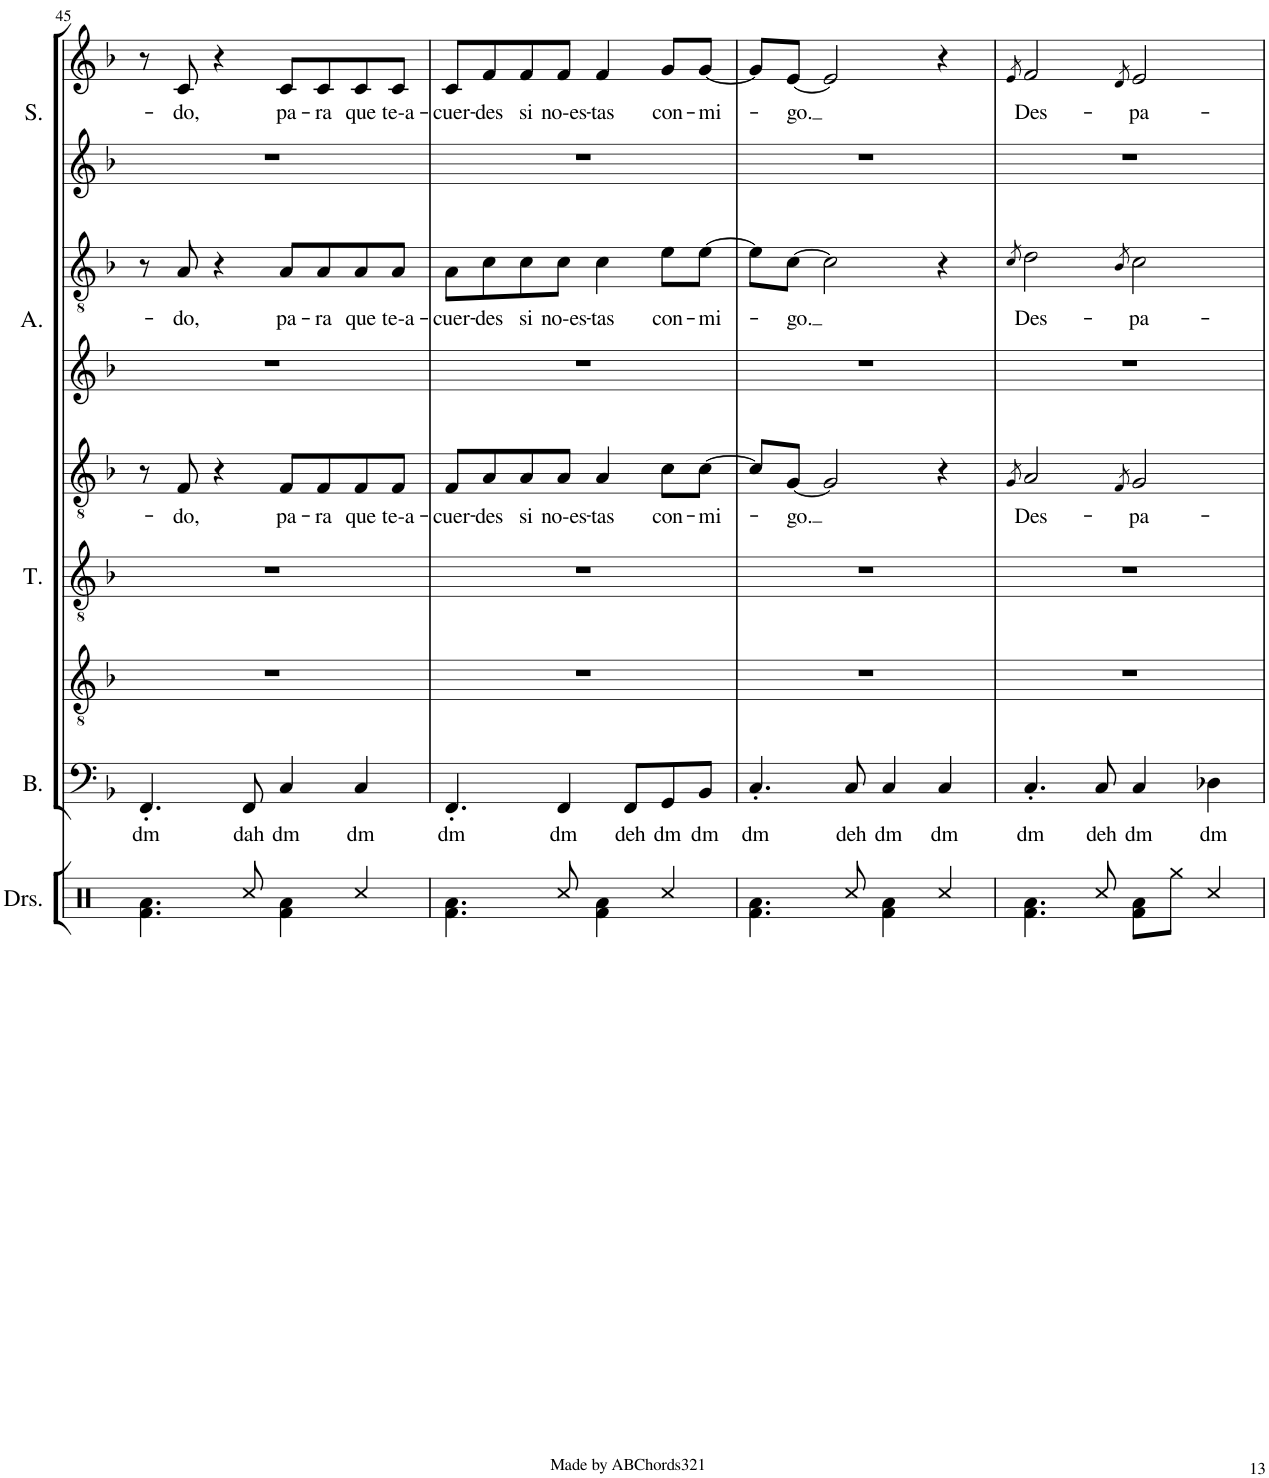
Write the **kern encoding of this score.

**kern	**text	**kern	**text	**kern	**text	**kern	**text
*part4	*part4	*part3	*part3	*part2	*part2	*part1	*part1
*staff4	*staff4	*staff3	*staff3	*staff2	*staff2	*staff1	*staff1
*I"Bass (Matt Sallee)	*	*I"Tenor (Scott Hoying)	*	*I"Alto (Mitch Grassi)	*	*I"Soprano (Kirstin Maldonado)	*
*I'B.	*	*I'T.	*	*I'A.	*	*I'S.	*
!!LO:PB:g=z
*clefF4	*	*clefGv2	*	*clefGv2	*	*clefG2	*
*k[b-]	*	*k[b-]	*	*k[b-]	*	*k[b-]	*
*M4/4	*	*M4/4	*	*M4/4	*	*M4/4	*
=45	=45	=45	=45	=45	=45	=45	=45
!	!LO:LY:b	!	!	!	!	!	!
4.FF'/	dm	8r	.	8r	.	8r	.
!	!	!	!LO:LY:b	!	!LO:LY:b	!	!LO:LY:b
.	.	8F/	-do,	8A/	-do,	8c/	-do,
.	.	4r	.	4r	.	4r	.
!	!LO:LY:b	!	!	!	!	!	!
8FF/	dah	.	.	.	.	.	.
!	!LO:LY:b	!	!LO:LY:b	!	!LO:LY:b	!	!LO:LY:b
4C/	dm	8F/L	pa-	8A/L	pa-	8c/L	pa-
!	!	!	!LO:LY:b	!	!LO:LY:b	!	!LO:LY:b
.	.	8F/	-ra	8A/	-ra	8c/	-ra
!	!LO:LY:b	!	!LO:LY:b	!	!LO:LY:b	!	!LO:LY:b
4C/	dm	8F/	que	8A/	que	8c/	que
!	!	!	!LO:LY:b	!	!LO:LY:b	!	!LO:LY:b
.	.	8F/J	te-a-	8A/J	te-a-	8c/J	te-a-
=46	=46	=46	=46	=46	=46	=46	=46
!	!LO:LY:b	!	!LO:LY:b	!	!LO:LY:b	!	!LO:LY:b
4.FF'/	dm	8F/L	-cuer-	8A\L	-cuer-	8c/L	-cuer-
!	!	!	!LO:LY:b	!	!LO:LY:b	!	!LO:LY:b
.	.	8A/	-des	8c\	-des	8f/	-des
!	!	!	!LO:LY:b	!	!LO:LY:b	!	!LO:LY:b
.	.	8A/	si	8c\	si	8f/	si
!	!LO:LY:b	!	!LO:LY:b	!	!LO:LY:b	!	!LO:LY:b
4FF/	dm	8A/J	no-es-	8c\J	no-es-	8f/J	no-es-
!	!	!	!LO:LY:b	!	!LO:LY:b	!	!LO:LY:b
.	.	4A/	-tas	4c\	-tas	4f/	-tas
!	!LO:LY:b	!	!	!	!	!	!
8FF/L	deh	.	.	.	.	.	.
!	!LO:LY:b	!	!LO:LY:b	!	!LO:LY:b	!	!LO:LY:b
8GG/	dm	8c\L	con-	8e\L	con-	8g/L	con-
!	!LO:LY:b	!	!LO:LY:b	!	!LO:LY:b	!	!LO:LY:b
8BB-/J	dm	[8c\J	-mi-	[8e\J	-mi-	[8g/J	-mi-
=47	=47	=47	=47	=47	=47	=47	=47
!	!LO:LY:b	!	!	!	!	!	!
4.C'/	dm	8c/L]	.	8e\L]	.	8g/L]	.
!	!	!	!LO:LY:b	!	!LO:LY:b	!	!LO:LY:b
.	.	[8G/J	-go.	[8c\J	-go.	[8e/J	-go.
.	.	2G/]	.	2c\]	.	2e/]	.
!	!LO:LY:b	!	!	!	!	!	!
8C/	deh	.	.	.	.	.	.
!	!LO:LY:b	!	!	!	!	!	!
4C/	dm	.	.	.	.	.	.
!	!LO:LY:b	!	!	!	!	!	!
4C/	dm	4r	.	4r	.	4r	.
=48	=48	=48	=48	=48	=48	=48	=48
.	.	8qG/	.	8qc/	.	8qe/	.
!	!LO:LY:b	!	!LO:LY:b	!	!LO:LY:b	!	!LO:LY:b
4.C'/	dm	2A/	Des-	2d\	Des-	2f/	Des-
!	!LO:LY:b	!	!	!	!	!	!
8C/	deh	.	.	.	.	.	.
.	.	8qF/	.	8qB-/	.	8qd/	.
!	!LO:LY:b	!	!LO:LY:b	!	!LO:LY:b	!	!LO:LY:b
4C/	dm	2G/	-pa-	2c\	-pa-	2e/	-pa-
!	!LO:LY:b	!	!	!	!	!	!
4D-X\	dm	.	.	.	.	.	.
=	=	=	=	=	=	=	=
*-	*-	*-	*-	*-	*-	*-	*-
